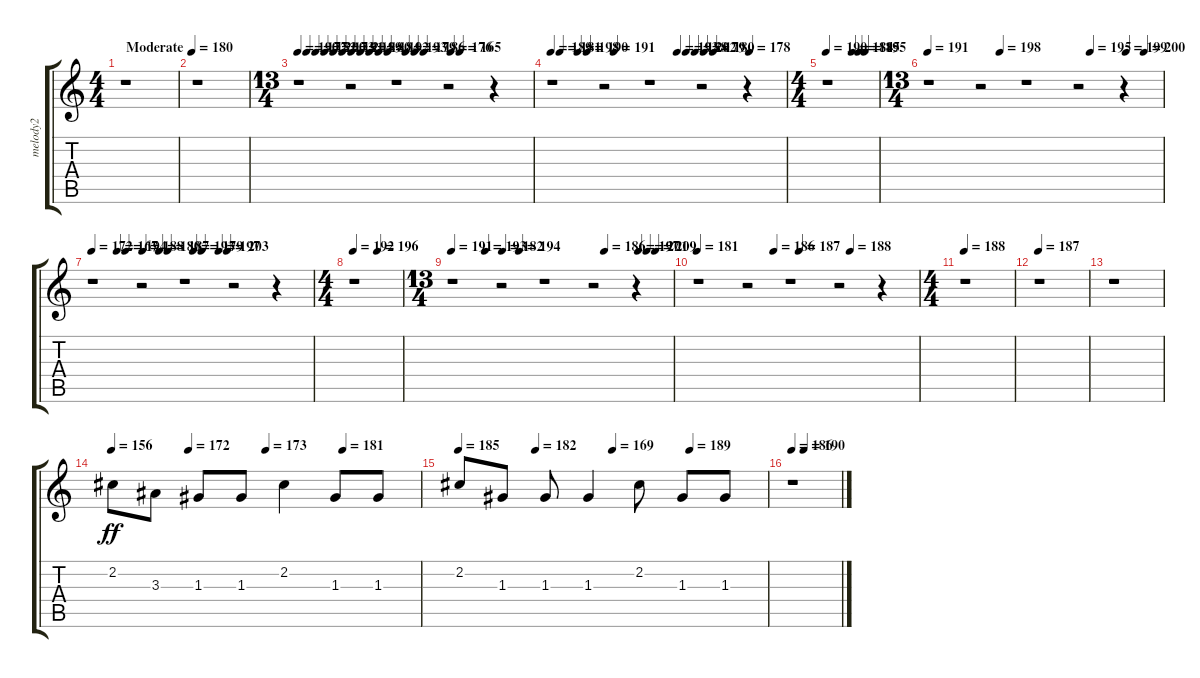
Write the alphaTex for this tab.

\track ("melody2" "melody2") {instrument electricguitarclean}
\staff {score tabs}
\tuning (E4 B3 G3 D3 A2 E2) {hide}
\ts (4 4)
\tempo (180 "Moderate")
\clef g2
\ks c
r.1{dy ff instrument electricguitarclean} |
r.1 |
\ts (13 4)
\tempo 190
\tempo (177 0.038461538461538464)
\tempo (182 0.07692307692307693)
\tempo (200 0.11538461538461539)
\tempo (173 0.15384615384615385)
\tempo (191 0.19230769230769232)
\tempo (204 0.23076923076923078)
\tempo (189 0.2692307692307692)
\tempo (180 0.3076923076923077)
\tempo (184 0.34615384615384615)
\tempo (192 0.38461538461538464)
\tempo (193 0.46153846153846156)
\tempo (179 0.5)
\tempo (186 0.5384615384615384)
\tempo (176 0.6538461538461539)
\tempo (165 0.6923076923076923)
r.1 r.2 r.1 r.2 r.4 |
\tempo 189
\tempo (181 0.038461538461538464)
\tempo (198 0.11538461538461539)
\tempo (190 0.15384615384615385)
\tempo (191 0.2692307692307692)
\tempo (193 0.5384615384615384)
\tempo (188 0.5769230769230769)
\tempo (202 0.6153846153846154)
\tempo (179 0.6538461538461539)
\tempo (180 0.6923076923076923)
\tempo (178 0.8461538461538461)
r.1 r.2 r.1 r.2 r.4 |
\ts (4 4)
\tempo 190
\tempo (184 0.5)
\tempo (185 0.625)
\tempo (195 0.75)
r.1 |
\ts (13 4)
\tempo 191
\tempo (198 0.3076923076923077)
\tempo (195 0.6923076923076923)
\tempo (199 0.8461538461538461)
\tempo (200 0.9230769230769231)
r.1 r.2 r.1 r.2 r.4 |
\tempo 172
\tempo (167 0.11538461538461539)
\tempo (194 0.15384615384615385)
\tempo (188 0.23076923076923078)
\tempo (180 0.3076923076923077)
\tempo (187 0.34615384615384615)
\tempo (193 0.46153846153846156)
\tempo (179 0.5)
\tempo (197 0.5769230769230769)
\tempo (203 0.6153846153846154)
r.1 r.2 r.1 r.2 r.4 |
\ts (4 4)
\tempo 192
\tempo (196 0.5)
r.1 |
\ts (13 4)
\tempo 191
\tempo (193 0.15384615384615385)
\tempo (182 0.23076923076923078)
\tempo (194 0.3076923076923077)
\tempo (186 0.6923076923076923)
\tempo (197 0.8461538461538461)
\tempo (201 0.8846153846153846)
\tempo (209 0.9230769230769231)
r.1 r.2 r.1 r.2 r.4 |
\tempo 181
\tempo (186 0.34615384615384615)
\tempo (187 0.46153846153846156)
\tempo (188 0.6923076923076923)
r.1 r.2 r.1 r.2 r.4 |
\ts (4 4)
\tempo 188
r.1 |
\tempo 187
r.1 |
r.1 |
\tempo 156
\tempo (172 0.25)
\tempo (173 0.5)
\tempo (181 0.75)
2.2.8 3.3.8 1.3.8 1.3.8 2.2.4 1.3.8 1.3.8 |
\tempo 185
\tempo (182 0.25)
\tempo (169 0.5)
\tempo (189 0.75)
2.2.8 1.3.8 1.3.8 1.3.4 2.2.8 1.3.8 1.3.8 |
\tempo 186
\tempo (190 0.25)
r.1
